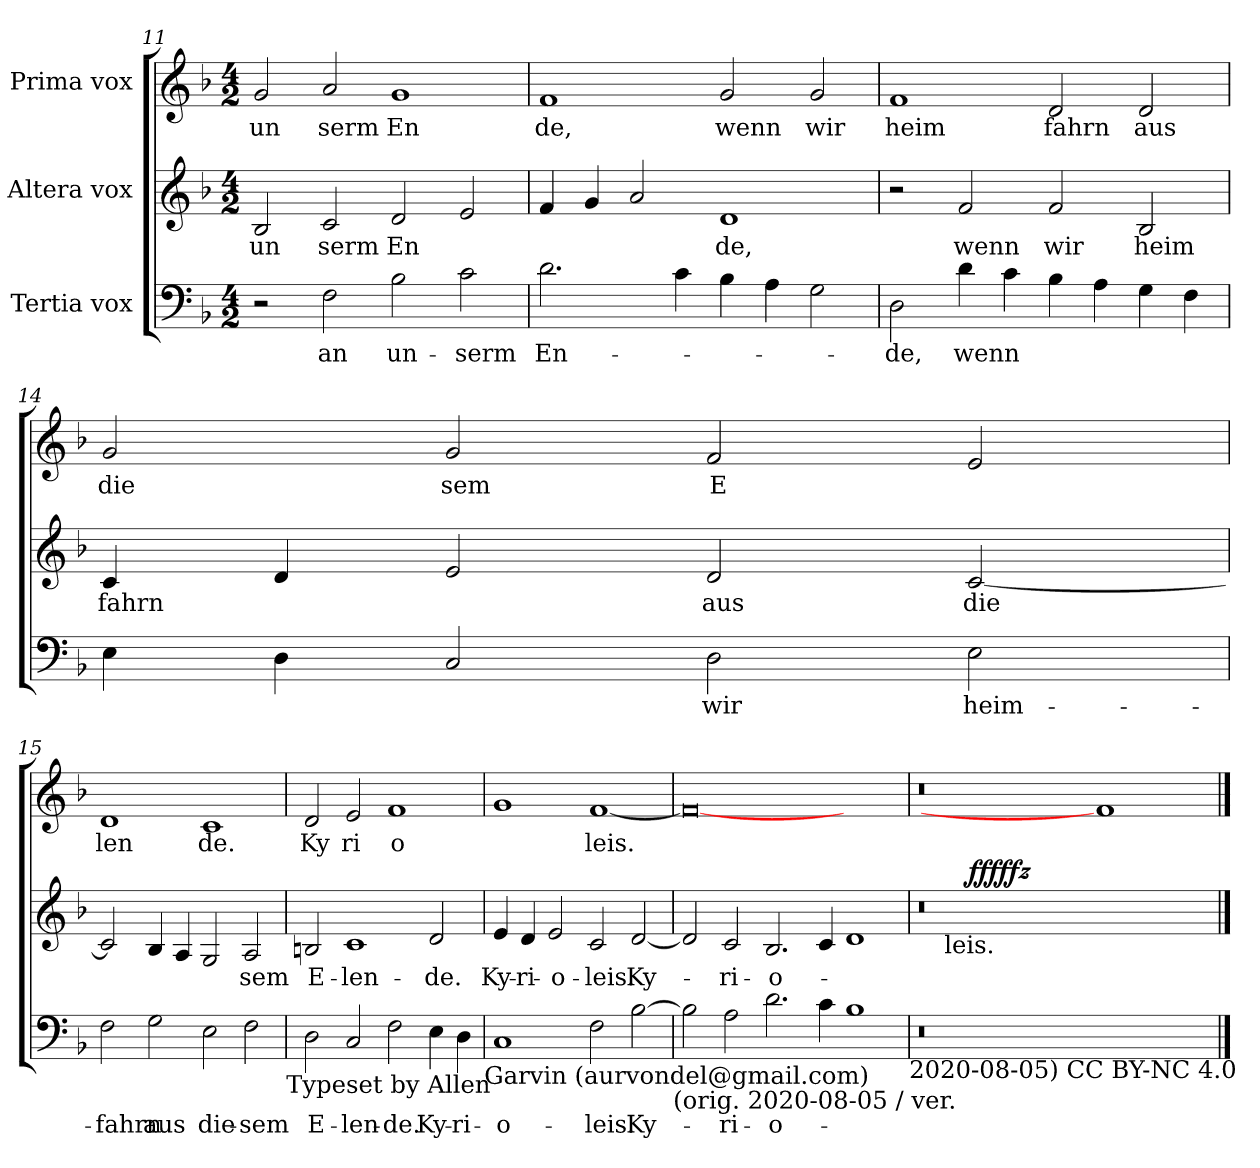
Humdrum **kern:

**kern	**text	**kern	**text	**dynam	**kern	**text
*part3	*part3	*part2	*part2	*part2	*part1	*part1
*staff3	*staff3	*staff2	*staff2	*staff2	*staff1	*staff1
*I"Tertia vox	*	*I"Altera vox	*	*	*I"Prima vox	*
*clefF4	*	*clefG2	*	*	*clefG2	*
*k[b-]	*	*k[b-]	*	*	*k[b-]	*
*F:	*	*F:	*	*	*F:	*
*M4/2	*	*M4/2	*	*	*M4/2	*
=11	=11	=11	=11	=11	=11	=11
!	!	!	!LO:LY:b	!	!	!LO:LY:b
2r	.	2B-/	un	.	2g/	un
!	!LO:LY:b	!	!LO:LY:b	!	!	!LO:LY:b
2F\	an	2c/	serm	.	2a/	serm
!	!LO:LY:b	!	!LO:LY:b	!	!	!LO:LY:b
2B-\	un-	2d/	En	.	1g	En
!	!LO:LY:b	!	!	!	!	!
2c\	-serm	2e/	.	.	.	.
=12	=12	=12	=12	=12	=12	=12
!	!LO:LY:b	!	!	!	!	!LO:LY:b
2.d\	En-	4f/	.	.	1f	de,
.	.	4g/	.	.	.	.
.	.	2a/	.	.	.	.
4c\	.	.	.	.	.	.
!	!	!	!LO:LY:b	!	!	!LO:LY:b
4B-\	.	1d	de,	.	2g/	wenn
4A\	.	.	.	.	.	.
!	!	!	!	!	!	!LO:LY:b
2G\	.	.	.	.	2g/	wir
=13	=13	=13	=13	=13	=13	=13
!	!LO:LY:b	!	!	!	!	!LO:LY:b
2D\	-de,	2r	.	.	1f	heim
!	!LO:LY:b	!	!LO:LY:b	!	!	!
4d\	wenn	2f/	wenn	.	.	.
4c\	.	.	.	.	.	.
!	!	!	!LO:LY:b	!	!	!LO:LY:b
4B-\	.	2f/	wir	.	2d/	fahrn
4A\	.	.	.	.	.	.
!	!	!	!LO:LY:b	!	!	!LO:LY:b
4G\	.	2B-/	heim	.	2d/	aus
4F\	.	.	.	.	.	.
=14	=14	=14	=14	=14	=14	=14
!	!	!	!LO:LY:b	!	!	!LO:LY:b
4E\	.	4c/	fahrn	.	2g/	die
4D\	.	4d/	.	.	.	.
!	!	!	!	!	!	!LO:LY:b
2C/	.	2e/	.	.	2g/	sem
!	!LO:LY:b	!	!LO:LY:b	!	!	!LO:LY:b
2D\	wir	2d/	aus	.	2f/	E
!	!LO:LY:b	!	!LO:LY:b	!	!	!
2E\	heim-	[<2c/	die	.	2e/	.
!!LO:PB:g=z
=15	=15	=15	=15	=15	=15	=15
!	!LO:LY:b	!	!	!	!	!LO:LY:b
2F\	-fahrn	2c/]	.	.	1d	len
!	!LO:LY:b	!	!	!	!	!
2G\	aus	4B-/	.	.	.	.
.	.	4A/	.	.	.	.
!	!LO:LY:b	!	!	!	!	!LO:LY:b
2E\	die-	2G/	.	.	1c	de.
!	!LO:LY:b	!	!LO:LY:b	!	!	!
2F\	-sem	2A/	sem	.	.	.
!LO:TX:b:t=Typeset by Allen	!	!	!	!	!	!
=16	=16	=16	=16	=16	=16	=16
!	!LO:LY:b	!	!LO:LY:b	!	!	!LO:LY:b
2D\	E-	2Bn/	E-	.	2d/	Ky
!	!LO:LY:b	!	!LO:LY:b	!	!	!LO:LY:b
2C/	-len-	1c	-len-	.	2e/	ri
!	!LO:LY:b	!	!	!	!	!LO:LY:b:rj
2F\	-de.	.	.	.	1f	o
!	!LO:LY:b	!	!LO:LY:b	!	!	!
4E\	Ky-	2d/	-de.	.	.	.
!	!LO:LY:b	!	!	!	!	!
4D\	-ri-	.	.	.	.	.
!LO:TX:b:t=Garvin (aurvondel@gmail.com)	!	!	!	!	!	!
=17	=17	=17	=17	=17	=17	=17
!	!LO:LY:b	!	!LO:LY:b	!	!	!
1C	-o-	4e/	Ky-	.	1g	.
!	!	!	!LO:LY:b	!	!	!
.	.	4d/	-ri-	.	.	.
!	!	!	!LO:LY:b	!	!	!
.	.	2e/	-o-	.	.	.
!	!LO:LY:b	!	!LO:LY:b	!	!	!LO:LY:b
2F\	-leis.	2c/	-leis.	.	[<1f	leis.
!	!LO:LY:b	!	!LO:LY:b	!	!	!
[>2B-\	Ky-	[<2d/	Ky-	.	.	.
!LO:TX:b:t=(orig. 2020-08-05 / ver.	!	!	!	!	!	!
=18	=18	=18	=18	=18	=18	=18
2B-\]	.	2d/]	.	.	0f<_	.
!	!LO:LY:b	!	!LO:LY:b	!	!	!
2A\	-ri-	2c/	-ri-	.	.	.
!	!LO:LY:b	!	!LO:LY:b	!	!	!
2.d\	-o-	2.B-/	-o-	.	.	.
4c\	.	4c/	.	.	.	.
1B-	.	1d	.	.	1ryy	.
!LO:TX:b:t=2020-08-05) CC BY-NC 4.0	!	!	!	!	!	!
=19	=19	=19	=19	=19	=19	=19
*	*	*^	*	*	*	*
*	*	*	*^	*	*	*	*
0r	.	0r	4.ryy	8ryy	.	.	0r	.
.	.	.	.	32ryy	.	.	.	.
!	!	!	!	!LO:TX:b:t=leis.	!	!	!	!
.	.	.	.	1ryy	.	.	.	.
!	!	!	!	!	!	!LO:DY:a	!	!
!	!	!	!	!	!	!LO:DY:n=1:b	!	!
.	.	.	1ryy	.	.	ffff fz	.	.
.	.	.	.	1ryy	.	.	.	.
.	.	.	1ryy	.	.	.	.	.
1ryy	.	1ryy	.	.	.	.	1f]	.
.	.	.	.	2ryy	.	.	.	.
.	.	.	2ryy	.	.	.	.	.
.	.	.	.	4ryy	.	.	.	.
.	.	.	8ryy	.	.	.	.	.
.	.	.	.	16.ryy	.	.	.	.
*	*	*v	*v	*v	*	*	*	*
==	==	==	==	==	==	==
*-	*-	*-	*-	*-	*-	*-
